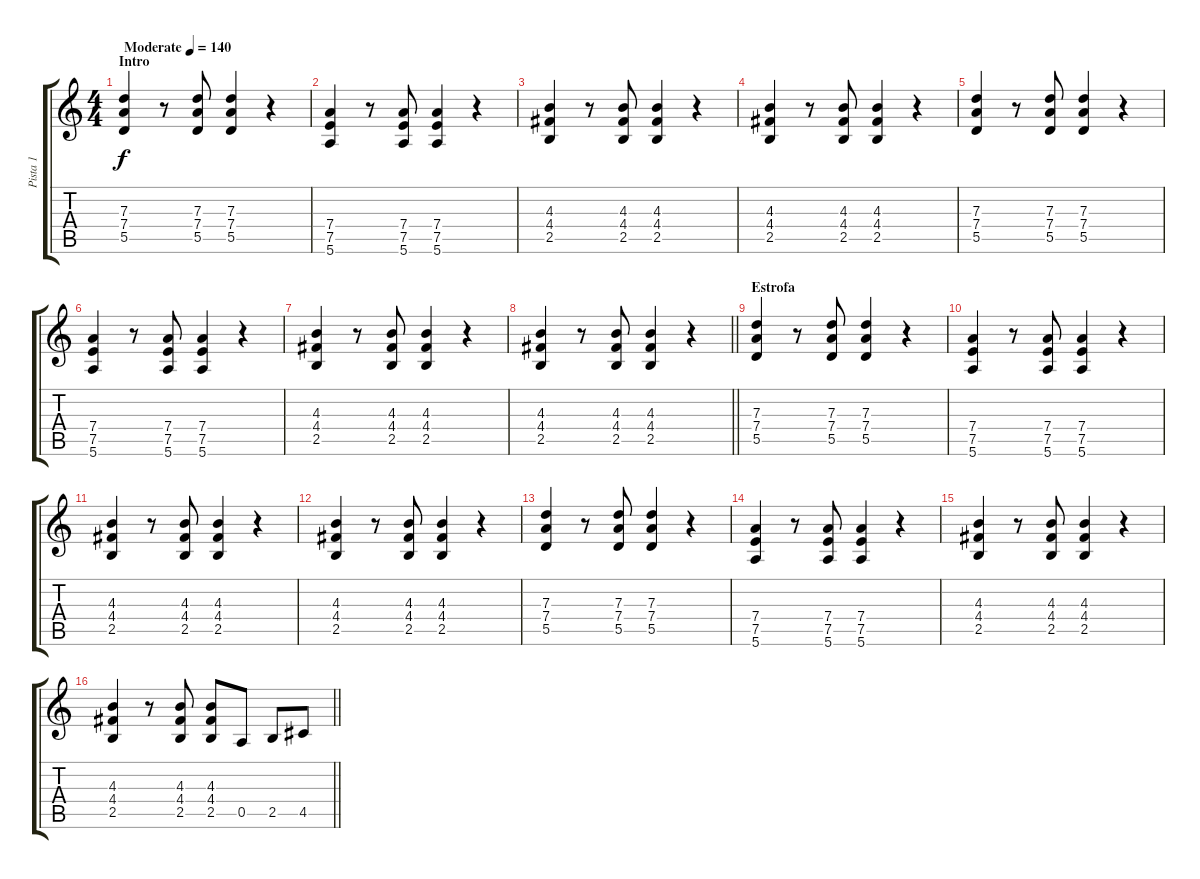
\track ("Pista 1" "Pista 1") {instrument overdrivenguitar}
\staff {score tabs}
\tuning (E4 B3 G3 D3 A2 E2) {hide}
\ts (4 4)
\section ("" "Intro")
\tempo (140 "Moderate")
\clef g2
\ks c
(7.3 7.4 5.5).4{dy f instrument overdrivenguitar} r.8 (7.3 7.4 5.5).8 (7.3 7.4 5.5).4 r.4 |
(7.4 7.5 5.6).4 r.8 (7.4 7.5 5.6).8 (7.4 7.5 5.6).4 r.4 |
(4.3 4.4 2.5).4 r.8 (4.3 4.4 2.5).8 (4.3 4.4 2.5).4 r.4 |
(4.3 4.4 2.5).4 r.8 (4.3 4.4 2.5).8 (4.3 4.4 2.5).4 r.4 |
(7.3 7.4 5.5).4 r.8 (7.3 7.4 5.5).8 (7.3 7.4 5.5).4 r.4 |
(7.4 7.5 5.6).4 r.8 (7.4 7.5 5.6).8 (7.4 7.5 5.6).4 r.4 |
(4.3 4.4 2.5).4 r.8 (4.3 4.4 2.5).8 (4.3 4.4 2.5).4 r.4 |
\barLineRight lightlight
(4.3 4.4 2.5).4 r.8 (4.3 4.4 2.5).8 (4.3 4.4 2.5).4 r.4 |
\section ("" "Estrofa")
(7.3 7.4 5.5).4 r.8 (7.3 7.4 5.5).8 (7.3 7.4 5.5).4 r.4 |
(7.4 7.5 5.6).4 r.8 (7.4 7.5 5.6).8 (7.4 7.5 5.6).4 r.4 |
(4.3 4.4 2.5).4 r.8 (4.3 4.4 2.5).8 (4.3 4.4 2.5).4 r.4 |
(4.3 4.4 2.5).4 r.8 (4.3 4.4 2.5).8 (4.3 4.4 2.5).4 r.4 |
(7.3 7.4 5.5).4 r.8 (7.3 7.4 5.5).8 (7.3 7.4 5.5).4 r.4 |
(7.4 7.5 5.6).4 r.8 (7.4 7.5 5.6).8 (7.4 7.5 5.6).4 r.4 |
(4.3 4.4 2.5).4 r.8 (4.3 4.4 2.5).8 (4.3 4.4 2.5).4 r.4 |
\barLineRight lightlight
(4.3 4.4 2.5).4 r.8 (4.3 4.4 2.5).8 (4.3 4.4 2.5).8 0.5.8 2.5.8 4.5.8
